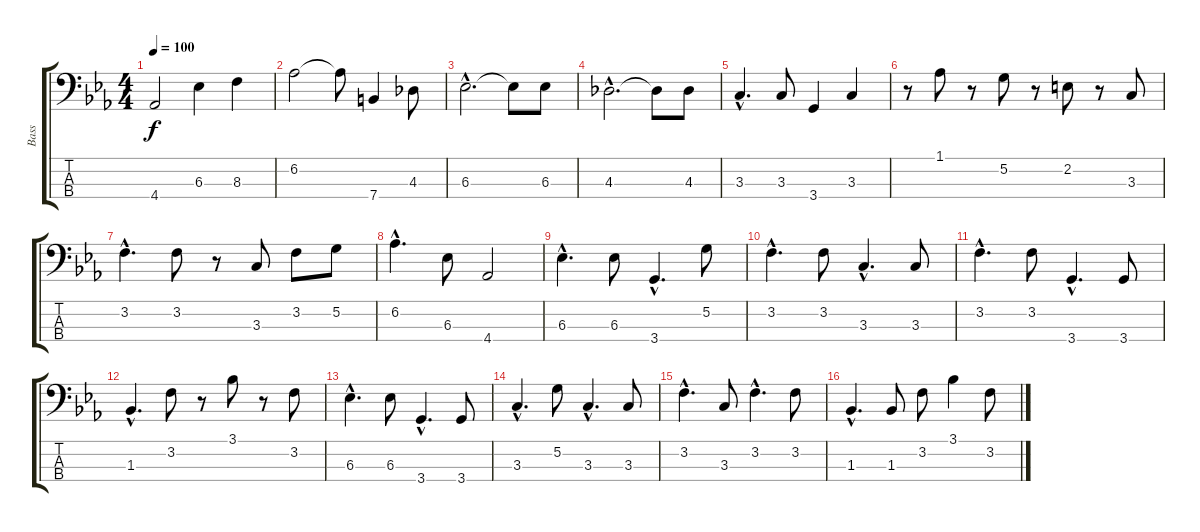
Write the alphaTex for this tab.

\track ("Bass" "Bass") {instrument electricbassfinger}
\staff {score tabs}
\tuning (G2 D2 A1 E1) {hide}
\ts (4 4)
\tempo 100
\clef f4
\ks eb
4.4.2{dy f} 6.3.4 8.3.4 |
6.2.2 6.2{t}.8 7.4.4 4.3.8 |
6.3{hac}.2{d} 6.3{t}.8 6.3.8 |
4.3{hac}.2{d} 4.3{t}.8 4.3.8 |
3.3{hac}.4{d} 3.3.8 3.4.4 3.3.4 |
r.8 1.1.8 r.8 5.2.8 r.8 2.2.8 r.8 3.3.8 |
3.2{hac}.4{d} 3.2.8 r.8 3.3.8 3.2.8 5.2.8 |
6.2{hac}.4{d} 6.3.8 4.4.2 |
6.3{hac}.4{d} 6.3.8 3.4{hac}.4{d} 5.2.8 |
3.2{hac}.4{d} 3.2.8 3.3{hac}.4{d} 3.3.8 |
3.2{hac}.4{d} 3.2.8 3.4{hac}.4{d} 3.4.8 |
1.3{hac}.4{d} 3.2.8 r.8 3.1.8 r.8 3.2.8 |
6.3{hac}.4{d} 6.3.8 3.4{hac}.4{d} 3.4.8 |
3.3{hac}.4{d} 5.2.8 3.3{hac}.4{d} 3.3.8 |
3.2{hac}.4{d} 3.3.8 3.2{hac}.4{d} 3.2.8 |
1.3{hac}.4{d} 1.3.8 3.2.8 3.1.4 3.2.8
